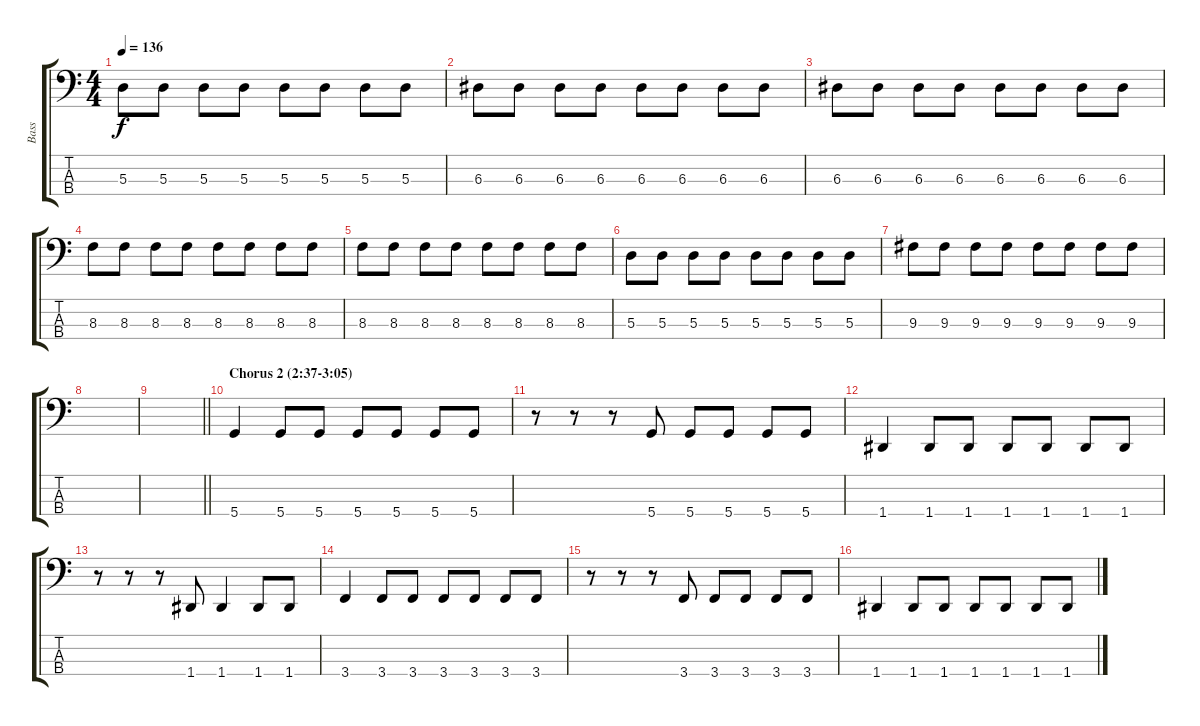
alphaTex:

\track ("Bass" "Bass") {instrument slapbass2}
\staff {score tabs}
\tuning (G2 D2 A1 D1) {hide}
\ts (4 4)
\tempo 136
\clef f4
\ks c
5.3.8{dy f} 5.3.8 5.3.8 5.3.8 5.3.8 5.3.8 5.3.8 5.3.8 |
6.3.8 6.3.8 6.3.8 6.3.8 6.3.8 6.3.8 6.3.8 6.3.8 |
6.3.8 6.3.8 6.3.8 6.3.8 6.3.8 6.3.8 6.3.8 6.3.8 |
8.3.8 8.3.8 8.3.8 8.3.8 8.3.8 8.3.8 8.3.8 8.3.8 |
8.3.8 8.3.8 8.3.8 8.3.8 8.3.8 8.3.8 8.3.8 8.3.8 |
5.3.8 5.3.8 5.3.8 5.3.8 5.3.8 5.3.8 5.3.8 5.3.8 |
9.3.8 9.3.8 9.3.8 9.3.8 9.3.8 9.3.8 9.3.8 9.3.8 |
|
\barLineRight lightlight
|
\section ("" "Chorus 2 (2:37-3:05)")
5.4.4 5.4.8 5.4.8 5.4.8 5.4.8 5.4.8 5.4.8 |
r.8 r.8 r.8 5.4.8 5.4.8 5.4.8 5.4.8 5.4.8 |
1.4.4 1.4.8 1.4.8 1.4.8 1.4.8 1.4.8 1.4.8 |
r.8 r.8 r.8 1.4.8 1.4.4 1.4.8 1.4.8 |
3.4.4 3.4.8 3.4.8 3.4.8 3.4.8 3.4.8 3.4.8 |
r.8 r.8 r.8 3.4.8 3.4.8 3.4.8 3.4.8 3.4.8 |
1.4.4 1.4.8 1.4.8 1.4.8 1.4.8 1.4.8 1.4.8
